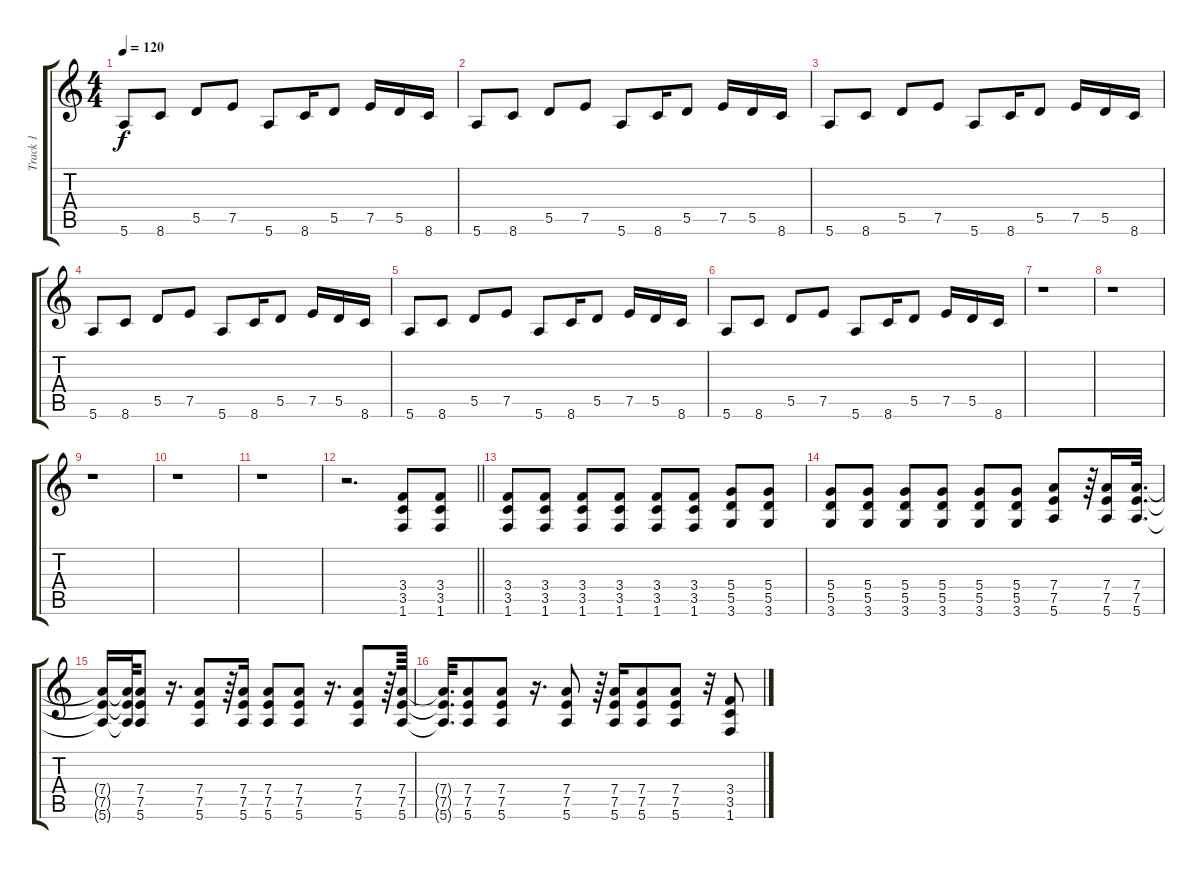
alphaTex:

\track ("Track 1" "Track 1") {instrument electricbasspick}
\staff {score tabs}
\tuning (E4 B3 G3 D3 A2 E2) {hide}
\ts (4 4)
\tempo 120
\clef g2
\ks c
5.6.8{dy f} 8.6.8 5.5.8 7.5.8 5.6.8 8.6.16 5.5.8 7.5.16 5.5.16 8.6.16 |
5.6.8 8.6.8 5.5.8 7.5.8 5.6.8 8.6.16 5.5.8 7.5.16 5.5.16 8.6.16 |
5.6.8 8.6.8 5.5.8 7.5.8 5.6.8 8.6.16 5.5.8 7.5.16 5.5.16 8.6.16 |
5.6.8 8.6.8 5.5.8 7.5.8 5.6.8 8.6.16 5.5.8 7.5.16 5.5.16 8.6.16 |
5.6.8 8.6.8 5.5.8 7.5.8 5.6.8 8.6.16 5.5.8 7.5.16 5.5.16 8.6.16 |
5.6.8 8.6.8 5.5.8 7.5.8 5.6.8 8.6.16 5.5.8 7.5.16 5.5.16 8.6.16 |
r.1 |
r.1 |
r.1 |
r.1 |
r.1 |
\barLineRight lightlight
r.2{d} (3.4 3.5 1.6).8 (3.4 3.5 1.6).8 |
(3.4 3.5 1.6).8 (3.4 3.5 1.6).8 (3.4 3.5 1.6).8 (3.4 3.5 1.6).8 (3.4 3.5 1.6).8 (3.4 3.5 1.6).8 (5.4 5.5 3.6).8 (5.4 5.5 3.6).8 |
(5.4 5.5 3.6).8 (5.4 5.5 3.6).8 (5.4 5.5 3.6).8 (5.4 5.5 3.6).8 (5.4 5.5 3.6).8 (5.4 5.5 3.6).8 (7.4 7.5 5.6).8 r.64 (7.4 7.5 5.6).16 (7.4 7.5 5.6).32{d} |
(7.4{t} 7.5{t} 5.6{t}).16 (7.4{t} 7.5{t} 5.6{t}).64 (7.4 7.5 5.6).8 r.16{d} (7.4 7.5 5.6).8 r.64 (7.4 7.5 5.6).16 (7.4 7.5 5.6).8 (7.4 7.5 5.6).8 r.16{d} (7.4 7.5 5.6).8 r.64 (7.4 7.5 5.6).64 |
(7.4{t} 7.5{t} 5.6{t}).32{d} (7.4 7.5 5.6).8 (7.4 7.5 5.6).8 r.16{d} (7.4 7.5 5.6).8 r.64 (7.4 7.5 5.6).16 (7.4 7.5 5.6).8 (7.4 7.5 5.6).8 r.32 (3.4 3.5 1.6).8
